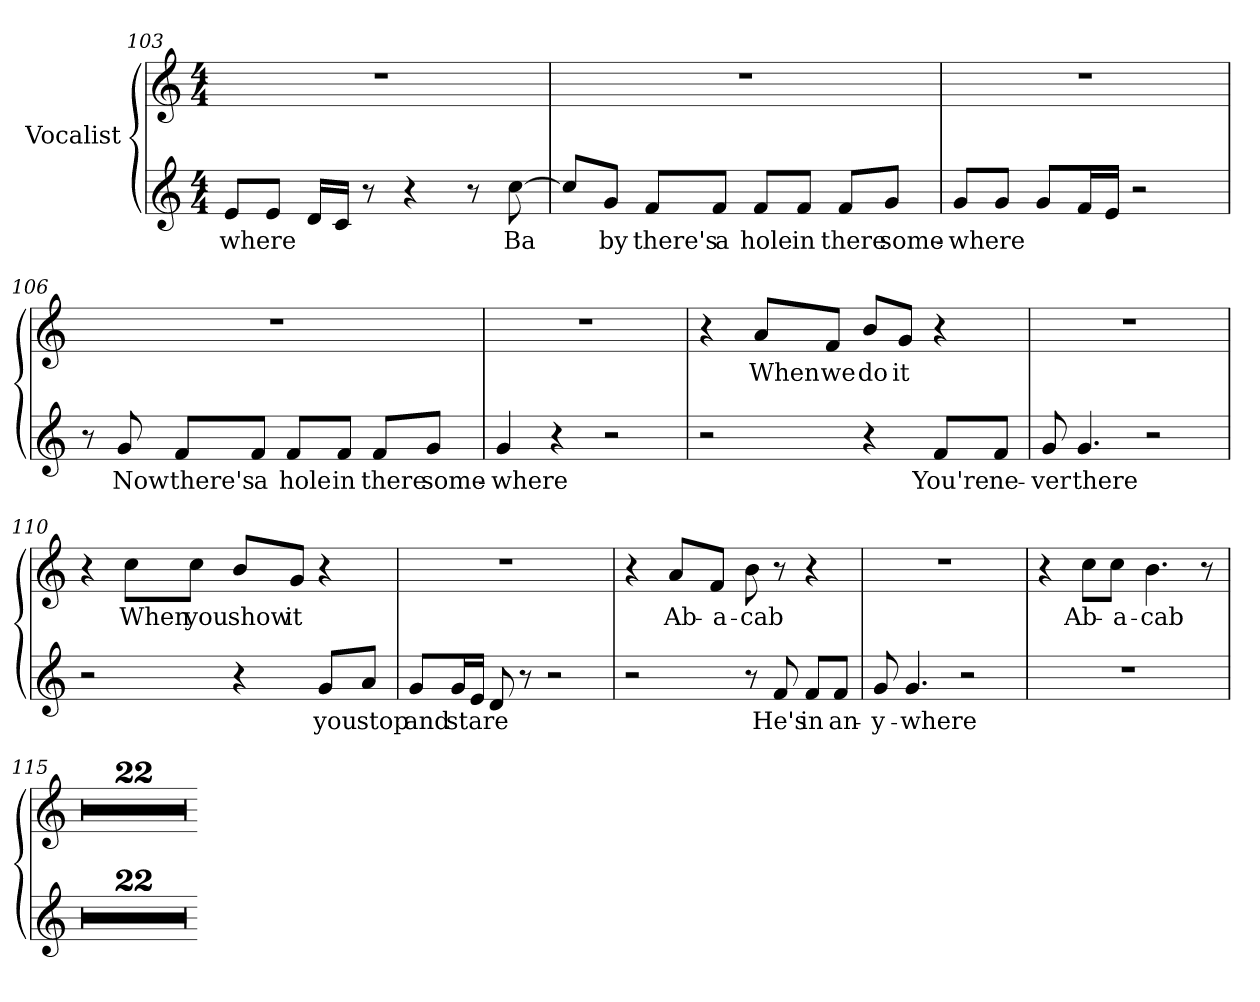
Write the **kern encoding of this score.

**kern	**text	**kern	**text
*part1	*part1	*part1	*part1
*staff2	*staff2	*staff1	*staff1
*I"Vocalist	*	*	*
*clefG2	*	*clefG2	*
*M4/4	*	*M4/4	*
=103	=103	=103	=103
8e/L	-where	1r	.
8e/J	_	.	.
16d/LL	_	.	.
16c/JJ	_	.	.
8r	.	.	.
4r	.	.	.
8r	.	.	.
[8cc	Ba-	.	.
=104	=104	=104	=104
8cc/L]	_	1r	.
8g/J	-by	.	.
8f/L	there's	.	.
8f/J	a	.	.
8f/L	hole	.	.
8f/J	in	.	.
8f/L	there	.	.
8g/J	some-	.	.
=105	=105	=105	=105
8g/L	-where	1r	.
8g/J	_	.	.
8g/L	_	.	.
16f/L	_	.	.
16e/JJ	_	.	.
2r	.	.	.
=106	=106	=106	=106
8r	.	1r	.
8g	Now	.	.
8f/L	there's	.	.
8f/J	a	.	.
8f/L	hole	.	.
8f/J	in	.	.
8f/L	there	.	.
8g/J	some-	.	.
=107	=107	=107	=107
4g	-where	1r	.
4r	.	.	.
2r	.	.	.
=108	=108	=108	=108
2r	.	4r	.
.	.	8a/L	When
.	.	8f/J	we
4r	.	8b/L	do
.	.	8g/J	it
8f/L	You're	4r	.
8f/J	ne-	.	.
=109	=109	=109	=109
8g	-ver	1r	.
4.g	there	.	.
2r	.	.	.
=110	=110	=110	=110
2r	.	4r	.
.	.	8cc\L	When
.	.	8cc\J	you
4r	.	8b/L	show
.	.	8g/J	it
8g/L	you	4r	.
8a/J	stop	.	.
=111	=111	=111	=111
8g/L	and	1r	.
16g/L	stare	.	.
16e/JJ	_	.	.
8d	_	.	.
8r	.	.	.
2r	.	.	.
=112	=112	=112	=112
2r	.	4r	.
.	.	8a/L	Ab-
.	.	8f/J	-a-
8r	.	8b	-cab
8f	He's	8r	.
8f/L	in	4r	.
8f/J	an-	.	.
=113	=113	=113	=113
8g	-y-	1r	.
4.g	-where	.	.
2r	.	.	.
=114	=114	=114	=114
1r	.	4r	.
.	.	8cc\L	Ab-
.	.	8cc\J	-a-
.	.	4.b	-cab
.	.	8r	.
=115	=115	=115	=115
1r	.	1r	.
=116	=116	=116	=116
1r	.	1r	.
=117	=117	=117	=117
1r	.	1r	.
=118	=118	=118	=118
1r	.	1r	.
=119	=119	=119	=119
1r	.	1r	.
=120	=120	=120	=120
1r	.	1r	.
=121	=121	=121	=121
1r	.	1r	.
=122	=122	=122	=122
1r	.	1r	.
=123	=123	=123	=123
1r	.	1r	.
=124	=124	=124	=124
1r	.	1r	.
=125	=125	=125	=125
1r	.	1r	.
=126	=126	=126	=126
1r	.	1r	.
=127	=127	=127	=127
1r	.	1r	.
=128	=128	=128	=128
1r	.	1r	.
=129	=129	=129	=129
1r	.	1r	.
=130	=130	=130	=130
1r	.	1r	.
=131	=131	=131	=131
1r	.	1r	.
=132	=132	=132	=132
1r	.	1r	.
=133	=133	=133	=133
1r	.	1r	.
=134	=134	=134	=134
1r	.	1r	.
=135	=135	=135	=135
1r	.	1r	.
=136	=136	=136	=136
1r	.	1r	.
=-	=-	=-	=-
*-	*-	*-	*-
